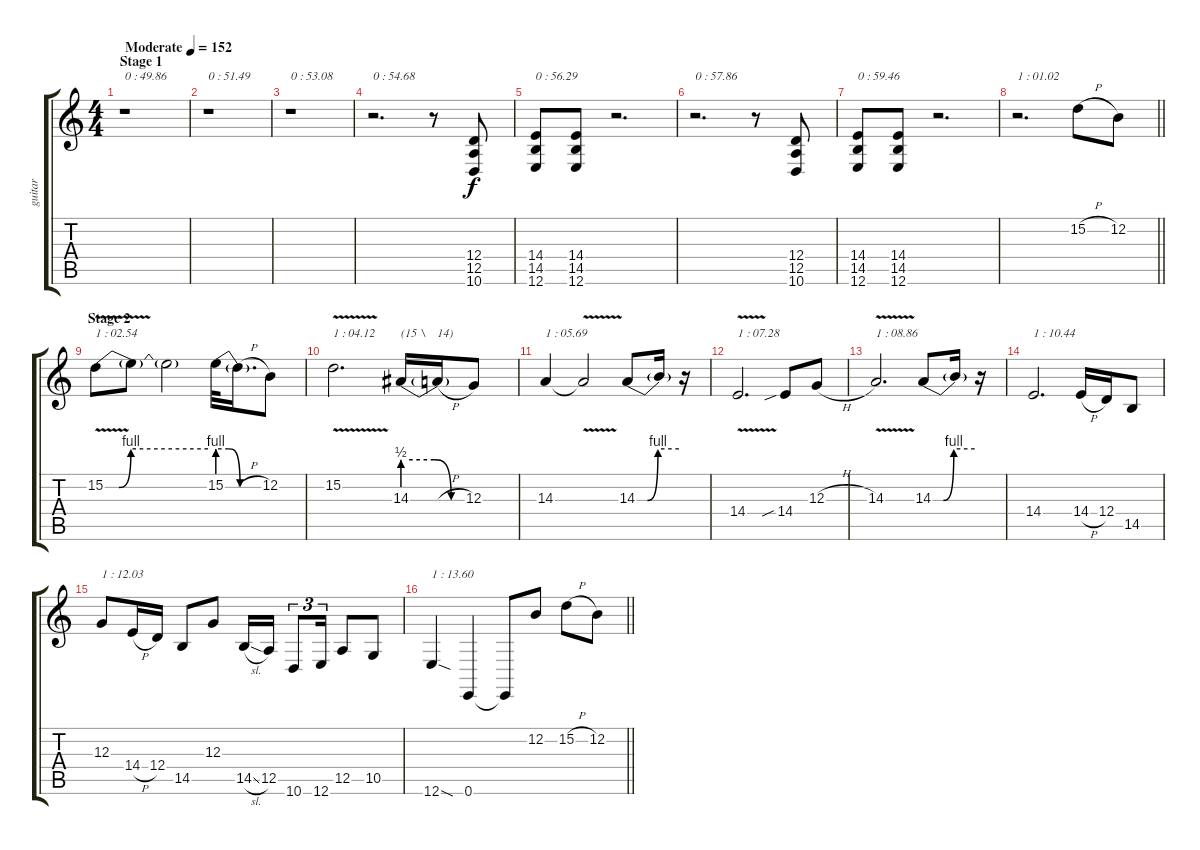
\track ("guitar" "guitar") {instrument lead1square}
\staff {score tabs}
\tuning (E4 B3 G3 D3 A2 E2) {hide}
\ts (4 4)
\section ("" "Stage 1")
\tempo (152 "Moderate")
\clef g2
\ks c
r.1{txt "0 : 49.86" dy f instrument lead1square} |
r.1{txt "0 : 51.49"} |
r.1{txt "0 : 53.08"} |
r.2{d txt "0 : 54.68"} r.8 (12.4 12.5 10.6).8 |
(14.4 14.5 12.6).8{txt "0 : 56.29"} (14.4 14.5 12.6).8 r.2{d} |
r.2{d txt "0 : 57.86"} r.8 (12.4 12.5 10.6).8 |
(14.4 14.5 12.6).8{txt "0 : 59.46"} (14.4 14.5 12.6).8 r.2{d} |
\barLineRight lightlight
r.2{d txt "1 : 01.02"} 15.2{h}.8 12.2.8 |
\section ("" "Stage 2")
15.2{be (custom 0 0 8 0 15 4 60 4) v}.8{txt "1 : 02.54"} 15.2{t}.8 15.2{t}.2 15.2{be (custom 0 4 15 4 30 0 60 0)}.32 15.2{h t}.16{d} 12.2.8 |
15.2{v}.2{d txt "1 : 04.12"} 14.3{be (custom 0 2 30 2 46 0 60 0)}.16{txt "(15 \\"} 14.3{h t}.16{txt "14)"} 12.3.8 |
14.3.4{txt "1 : 05.69"} 14.3{v t}.2 14.3{be (custom 0 0 15 0 30 4 60 4)}.8 14.3{t}.16 r.16 |
14.4{v}.2{d txt "1 : 07.28"} 14.4{sib}.8 12.3{h}.8 |
14.3{v}.2{d txt "1 : 08.86"} 14.3{be (custom 0 0 15 0 30 4 60 4)}.8 14.3{t}.16 r.16 |
14.4.2{d txt "1 : 10.44"} 14.4{h}.16 12.4.16 14.5.8 |
12.3.8{txt "1 : 12.03"} 14.4{h}.16 12.4.16 14.5.8 12.3.8 14.5{sl}.16 12.5.16 10.6.8{tu (3 2)} 12.6.16{tu (3 2)} 12.5.8 10.5.8 |
\barLineRight lightlight
12.6{sod}.4{txt "1 : 13.60"} 0.6.4 0.6{t}.8 12.2.8 15.2{h}.8 12.2.8
